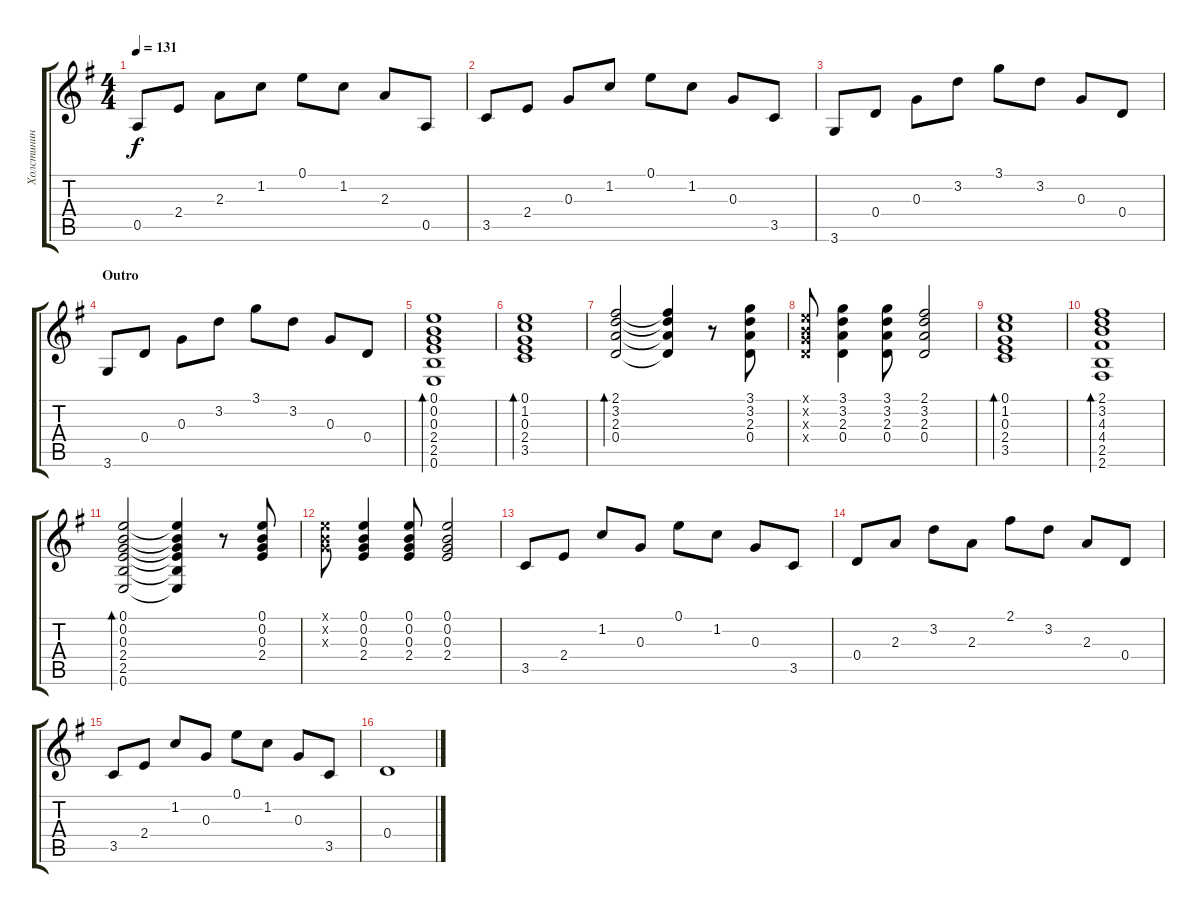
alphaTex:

\track ("Холстинин" "Холстинин") {instrument acousticguitarsteel}
\staff {score tabs}
\tuning (E4 B3 G3 D3 A2 E2) {hide}
\ts (4 4)
\tempo 131
\clef g2
\ks g
0.5.8{dy f} 2.4.8 2.3.8 1.2.8 0.1.8 1.2.8 2.3.8 0.5.8 |
3.5.8 2.4.8 0.3.8 1.2.8 0.1.8 1.2.8 0.3.8 3.5.8 |
3.6.8 0.4.8 0.3.8 3.2.8 3.1.8 3.2.8 0.3.8 0.4.8 |
\section ("" "Outro")
3.6.8 0.4.8 0.3.8 3.2.8 3.1.8 3.2.8 0.3.8 0.4.8 |
(0.1 0.2 0.3 2.4 2.5 0.6).1{bd 120} |
(0.1 1.2 0.3 2.4 3.5).1{bd 120} |
(2.1 3.2 2.3 0.4).2{bd 120} (2.1{t} 3.2{t} 2.3{t} 0.4{t}).4 r.8 (3.1 3.2 2.3 0.4).8 |
(0.1{x} 0.2{x} 0.3{x} 0.4{x}).8 (3.1 3.2 2.3 0.4).4 (3.1 3.2 2.3 0.4).8 (2.1 3.2 2.3 0.4).2 |
(0.1 1.2 0.3 2.4 3.5).1{bd 120} |
(2.1 3.2 4.3 4.4 2.5 2.6).1{bd 120} |
(0.1 0.2 0.3 2.4 2.5 0.6).2{bd 120} (0.1{t} 0.2{t} 0.3{t} 2.4{t} 2.5{t} 0.6{t}).4 r.8 (0.1 0.2 0.3 2.4).8 |
(0.1{x} 0.2{x} 0.3{x}).8 (0.1 0.2 0.3 2.4).4 (0.1 0.2 0.3 2.4).8 (0.1 0.2 0.3 2.4).2 |
3.5.8 2.4.8 1.2.8 0.3.8 0.1.8 1.2.8 0.3.8 3.5.8 |
0.4.8 2.3.8 3.2.8 2.3.8 2.1.8 3.2.8 2.3.8 0.4.8 |
3.5.8 2.4.8 1.2.8 0.3.8 0.1.8 1.2.8 0.3.8 3.5.8 |
0.4.1
